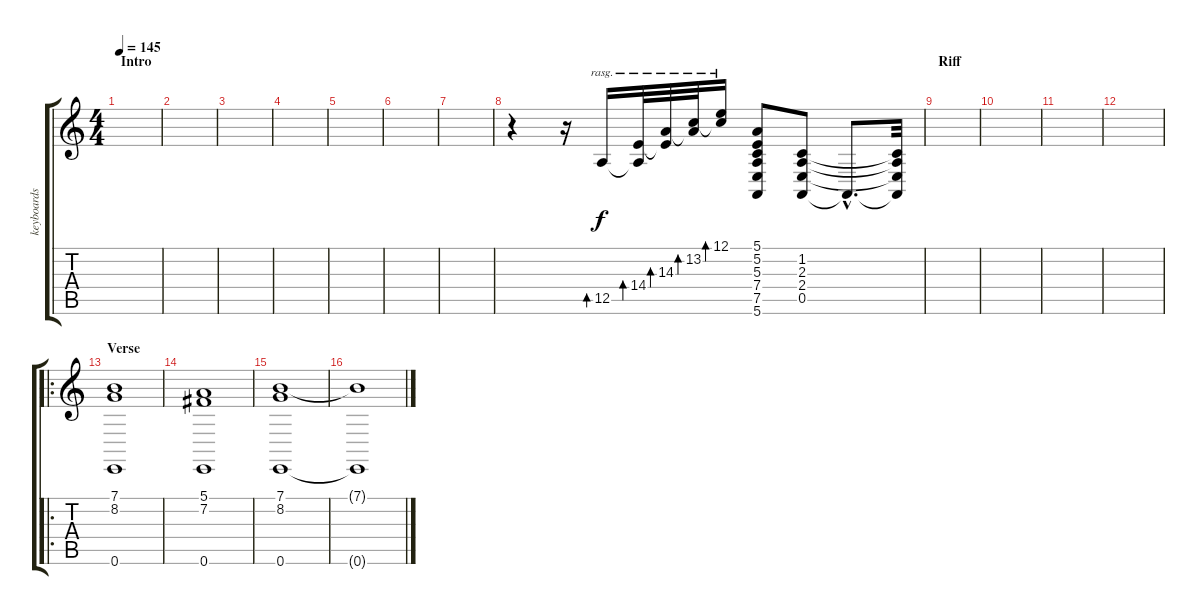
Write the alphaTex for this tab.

\track ("keyboards" "keyboards") {instrument drawbarorgan}
\staff {score tabs}
\tuning (E4 B3 G3 D3 A2 E2) {hide}
\ts (4 4)
\section ("" "Intro")
\tempo 145
\clef g2
\ks c
|
|
|
|
|
|
|
r.4 r.16 12.5.16{bd 120 rasg ii} (14.4 12.5{t}).32{bd 120 rasg ii} (14.3 14.4{t}).32{bd 120 rasg ii} (13.2 14.3{t}).32{bd 120 rasg ii} (12.1 13.2{t}).16{bd 120 rasg ii} (5.1 5.2 5.3 7.4 7.5 5.6).8 (1.2 2.3 2.4 0.5).8 0.5{hac t}.8{d} (1.2{t} 2.3{t} 2.4{t} 0.5{t}).32 |
\section ("" "Riff")
|
|
|
|
\ro
\section ("" "Verse ")
(7.1 8.2 0.6).1{instrument acousticgrandpiano} |
(5.1 7.2 0.6).1 |
(7.1 8.2 0.6).1 |
(7.1{t} 0.6{t}).1
